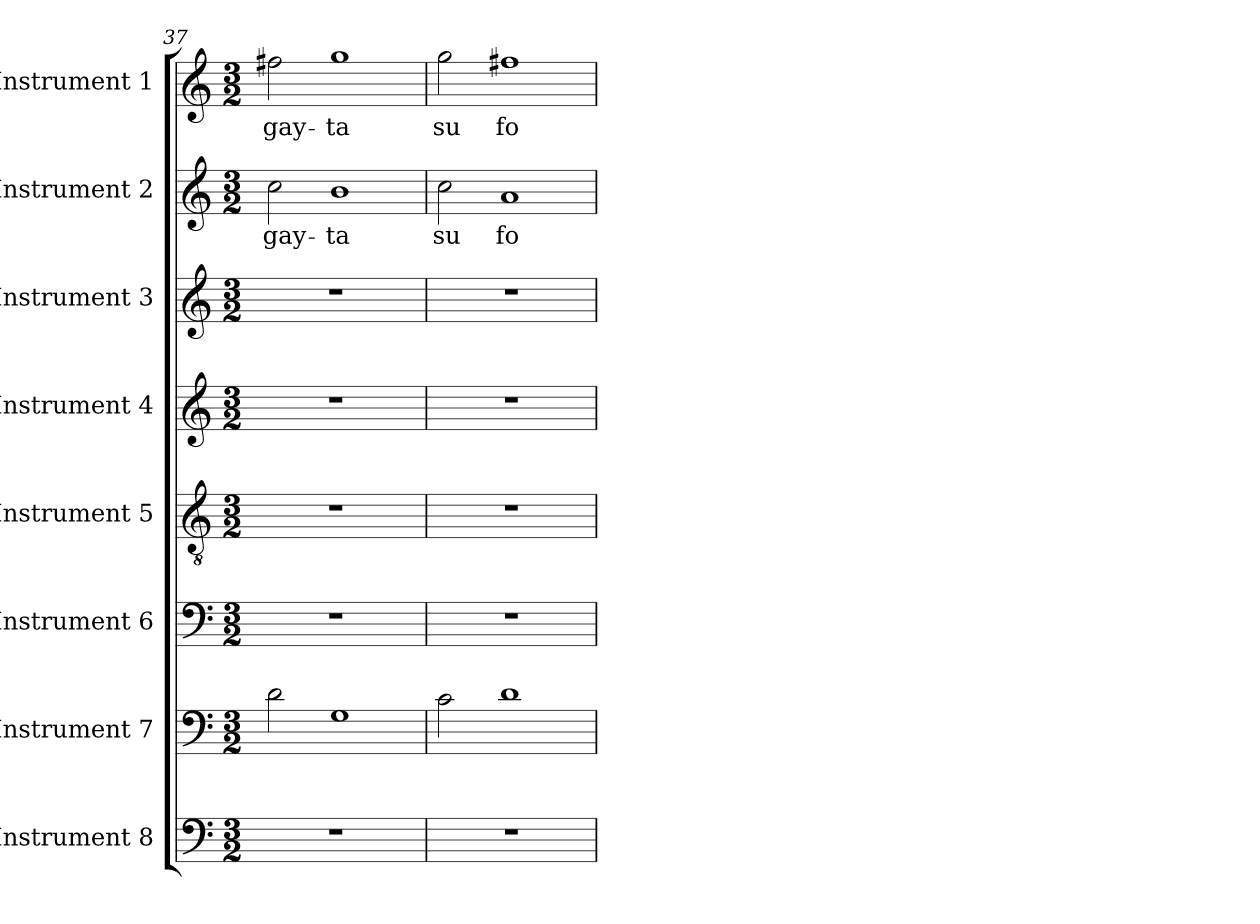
**kern	**kern	**kern	**kern	**kern	**kern	**kern	**text	**kern	**text
*part8	*part7	*part6	*part5	*part4	*part3	*part2	*part2	*part1	*part1
*staff8	*staff7	*staff6	*staff5	*staff4	*staff3	*staff2	*staff2	*staff1	*staff1
*I"Instrument 8	*I"Instrument 7	*I"Instrument 6	*I"Instrument 5	*I"Instrument 4	*I"Instrument 3	*I"Instrument 2	*	*I"Instrument 1	*
!!LO:LB:g=z
*clefF4	*clefF4	*clefF4	*clefGv2	*clefG2	*clefG2	*clefG2	*	*clefG2	*
*k[]	*k[]	*k[]	*k[]	*k[]	*k[]	*k[]	*	*k[]	*
*C:	*C:	*C:	*C:	*C:	*C:	*C:	*	*C:	*
*M3/2	*M3/2	*M3/2	*M3/2	*M3/2	*M3/2	*M3/2	*	*M3/2	*
=37	=37	=37	=37	=37	=37	=37	=37	=37	=37
!	!	!	!	!	!	!	!LO:LY:b:rj	!	!LO:LY:b:cj
1.r	2d\	1.r	1.r	1.r	1.r	2cc\	gay-	2ff#X\	gay-
!	!	!	!	!	!	!	!LO:LY:b:rj	!	!LO:LY:b:cj
.	1G	.	.	.	.	1b	-ta	1gg	-ta
=38	=38	=38	=38	=38	=38	=38	=38	=38	=38
!	!	!	!	!	!	!	!LO:LY:b:rj	!	!LO:LY:b:cj
1.r	2c\	1.r	1.r	1.r	1.r	2cc\	su	2gg\	su
!	!	!	!	!	!	!	!LO:LY:b:rj	!	!LO:LY:b:cj
.	1d	.	.	.	.	1a	fo-	1ff#X	fo-
=	=	=	=	=	=	=	=	=	=
*-	*-	*-	*-	*-	*-	*-	*-	*-	*-
